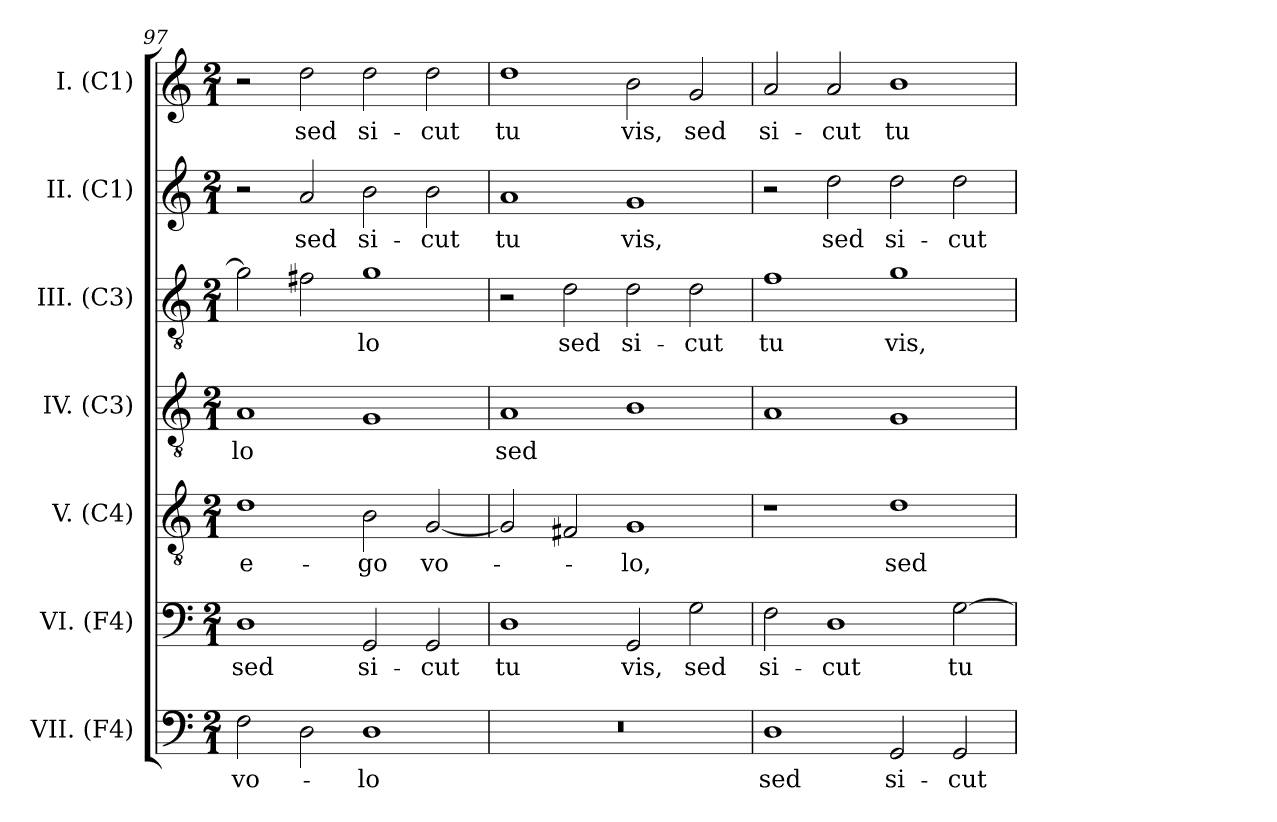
**kern	**text	**kern	**text	**kern	**text	**kern	**text	**kern	**text	**kern	**text	**kern	**text
*part7	*part7	*part6	*part6	*part5	*part5	*part4	*part4	*part3	*part3	*part2	*part2	*part1	*part1
*staff7	*staff7	*staff6	*staff6	*staff5	*staff5	*staff4	*staff4	*staff3	*staff3	*staff2	*staff2	*staff1	*staff1
*I"VII. (F4)	*	*I"VI. (F4)	*	*I"V. (C4)	*	*I"IV. (C3)	*	*I"III. (C3)	*	*I"II. (C1)	*	*I"I. (C1)	*
*I'VII.	*	*I'VI.	*	*I'V.	*	*I'IV.	*	*I'III.	*	*I'II.	*	*I'I.	*
*clefF4	*	*clefF4	*	*clefGv2	*	*clefGv2	*	*clefGv2	*	*clefG2	*	*clefG2	*
*	*	*	*	*ITrd7c12	*	*	*	*	*	*	*	*	*
*k[]	*	*k[]	*	*k[]	*	*k[]	*	*k[]	*	*k[]	*	*k[]	*
*C:	*	*C:	*	*C:	*	*C:	*	*C:	*	*C:	*	*C:	*
*M2/1	*	*M2/1	*	*M2/1	*	*M2/1	*	*M2/1	*	*M2/1	*	*M2/1	*
=97	=97	=97	=97	=97	=97	=97	=97	=97	=97	=97	=97	=97	=97
!	!LO:LY:b:color=#000000	!	!	!	!	!	!	!	!	!	!	!	!
!	!	!	!LO:LY:b:color=#000000	!	!	!	!	!	!	!	!	!	!
!	!	!	!	!	!LO:LY:b:color=#000000	!	!	!	!	!	!	!	!
!	!	!	!	!	!	!	!LO:LY:b:color=#000000	!	!	!	!	!	!
2Fi\	vo-	1Di	sed	1Di	e-	1Ai	-lo	2gi\]	.	2r	.	2r	.
!	!	!	!	!	!	!	!	!	!	!	!LO:LY:b:color=#000000	!	!
!	!	!	!	!	!	!	!	!	!	!	!	!	!LO:LY:b:color=#000000
2Di\	.	.	.	.	.	.	.	2f#Xi\	.	2ai/	sed	2ddi\	sed
!	!LO:LY:b:color=#000000	!	!	!	!	!	!	!	!	!	!	!	!
!	!	!	!LO:LY:b:color=#000000	!	!	!	!	!	!	!	!	!	!
!	!	!	!	!	!LO:LY:b:color=#000000	!	!	!	!	!	!	!	!
!	!	!	!	!	!	!	!	!	!LO:LY:b:color=#000000	!	!	!	!
!	!	!	!	!	!	!	!	!	!	!	!LO:LY:b:color=#000000	!	!
!	!	!	!	!	!	!	!	!	!	!	!	!	!LO:LY:b:color=#000000
1Di	-lo	2GGi/	si-	2BBi\	-go	1Gi	.	1gi	-lo	2bi\	si-	2ddi\	si-
!	!	!	!LO:LY:b:color=#000000	!	!	!	!	!	!	!	!	!	!
!	!	!	!	!	!LO:LY:b:color=#000000	!	!	!	!	!	!	!	!
!	!	!	!	!	!	!	!	!	!	!	!LO:LY:b:color=#000000	!	!
!	!	!	!	!	!	!	!	!	!	!	!	!	!LO:LY:b:color=#000000
.	.	2GGi/	-cut	[2GGi/	vo-	.	.	.	.	2bi\	-cut	2ddi\	-cut
!!LO:PB:g=z
=98	=98	=98	=98	=98	=98	=98	=98	=98	=98	=98	=98	=98	=98
!LO:N:vis=1	!	!	!	!	!	!	!	!	!	!	!	!	!
!	!	!	!LO:LY:b:color=#000000	!	!	!	!	!	!	!	!	!	!
!	!	!	!	!	!	!	!LO:LY:b:color=#000000	!	!	!	!	!	!
!	!	!	!	!	!	!	!	!	!	!	!LO:LY:b:color=#000000	!	!
!	!	!	!	!	!	!	!	!	!	!	!	!	!LO:LY:b:color=#000000
0r	.	1Di	tu	2GGi/]	.	1Ai	sed	2r	.	1ai	tu	1ddi	tu
!	!	!	!	!	!	!	!	!	!LO:LY:b:color=#000000	!	!	!	!
.	.	.	.	2FF#Xi/	.	.	.	2di\	sed	.	.	.	.
!	!	!	!LO:LY:b:color=#000000	!	!	!	!	!	!	!	!	!	!
!	!	!	!	!	!LO:LY:b:color=#000000	!	!	!	!	!	!	!	!
!	!	!	!	!	!	!	!	!	!LO:LY:b:color=#000000	!	!	!	!
!	!	!	!	!	!	!	!	!	!	!	!LO:LY:b:color=#000000	!	!
!	!	!	!	!	!	!	!	!	!	!	!	!	!LO:LY:b:color=#000000
.	.	2GGi/	vis,	1GGi	-lo,	1Bi	.	2di\	si-	1gi	vis,	2bi\	vis,
!	!	!	!LO:LY:b:color=#000000	!	!	!	!	!	!	!	!	!	!
!	!	!	!	!	!	!	!	!	!LO:LY:b:color=#000000	!	!	!	!
!	!	!	!	!	!	!	!	!	!	!	!	!	!LO:LY:b:color=#000000
.	.	2Gi\	sed	.	.	.	.	2di\	-cut	.	.	2gi/	sed
=99	=99	=99	=99	=99	=99	=99	=99	=99	=99	=99	=99	=99	=99
!	!LO:LY:b:color=#000000	!	!	!	!	!	!	!	!	!	!	!	!
!	!	!	!LO:LY:b:color=#000000	!	!	!	!	!	!	!	!	!	!
!	!	!	!	!	!	!	!	!	!LO:LY:b:color=#000000	!	!	!	!
!	!	!	!	!	!	!	!	!	!	!	!	!	!LO:LY:b:color=#000000
1Di	sed	2Fi\	si-	1r	.	1Ai	.	1fi	tu	2r	.	2ai/	si-
!	!	!	!LO:LY:b:color=#000000	!	!	!	!	!	!	!	!	!	!
!	!	!	!	!	!	!	!	!	!	!	!LO:LY:b:color=#000000	!	!
!	!	!	!	!	!	!	!	!	!	!	!	!	!LO:LY:b:color=#000000
.	.	1Di	-cut	.	.	.	.	.	.	2ddi\	sed	2ai/	-cut
!	!LO:LY:b:color=#000000	!	!	!	!	!	!	!	!	!	!	!	!
!	!	!	!	!	!LO:LY:b:color=#000000	!	!	!	!	!	!	!	!
!	!	!	!	!	!	!	!	!	!LO:LY:b:color=#000000	!	!	!	!
!	!	!	!	!	!	!	!	!	!	!	!LO:LY:b:color=#000000	!	!
!	!	!	!	!	!	!	!	!	!	!	!	!	!LO:LY:b:color=#000000
2GGi/	si-	.	.	1Di	sed	1Gi	.	1gi	vis,	2ddi\	si-	1bi	tu
!	!LO:LY:b:color=#000000	!	!	!	!	!	!	!	!	!	!	!	!
!	!	!	!LO:LY:b:color=#000000	!	!	!	!	!	!	!	!	!	!
!	!	!	!	!	!	!	!	!	!	!	!LO:LY:b:color=#000000	!	!
2GGi/	-cut	[2Gi\	tu	.	.	.	.	.	.	2ddi\	-cut	.	.
=	=	=	=	=	=	=	=	=	=	=	=	=	=
*-	*-	*-	*-	*-	*-	*-	*-	*-	*-	*-	*-	*-	*-
